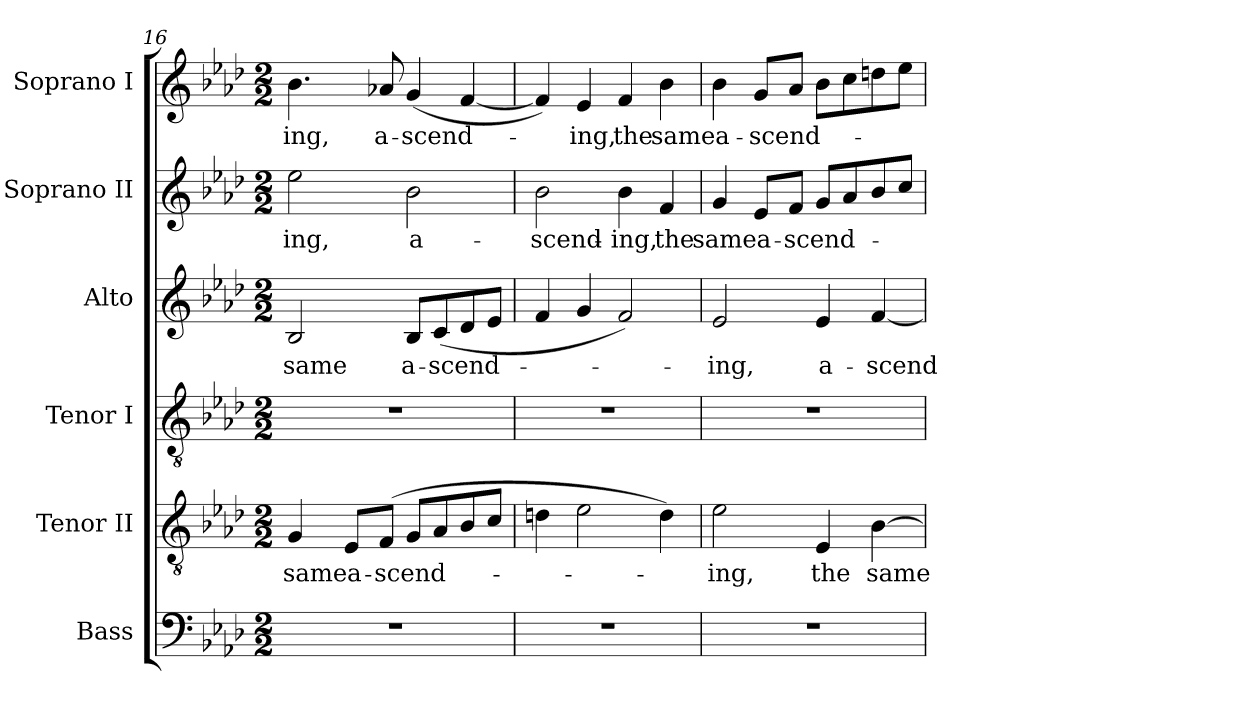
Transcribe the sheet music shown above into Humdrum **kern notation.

**kern	**kern	**text	**kern	**kern	**text	**kern	**text	**kern	**text
*part6	*part5	*part5	*part4	*part3	*part3	*part2	*part2	*part1	*part1
*staff6	*staff5	*staff5	*staff4	*staff3	*staff3	*staff2	*staff2	*staff1	*staff1
*I"Bass	*I"Tenor II	*	*I"Tenor I	*I"Alto	*	*I"Soprano II	*	*I"Soprano I	*
*I'B.	*I'T. II	*	*I'T. I	*I'A.	*	*I'S. II	*	*I'S. I	*
*clefF4	*clefGv2	*	*clefGv2	*clefG2	*	*clefG2	*	*clefG2	*
*	*ITrd7c12	*	*ITrd7c12	*	*	*	*	*	*
*k[b-e-a-d-]	*k[b-e-a-d-]	*	*k[b-e-a-d-]	*k[b-e-a-d-]	*	*k[b-e-a-d-]	*	*k[b-e-a-d-]	*
*A-:	*A-:	*	*A-:	*A-:	*	*A-:	*	*A-:	*
*M2/2	*M2/2	*	*M2/2	*M2/2	*	*M2/2	*	*M2/2	*
=16	=16	=16	=16	=16	=16	=16	=16	=16	=16
!	!	!LO:LY:b:color=#000000	!	!	!	!	!	!	!
!	!	!	!	!	!LO:LY:b:color=#000000	!	!	!	!
!	!	!	!	!	!	!	!LO:LY:b:color=#000000	!	!
!	!	!	!	!	!	!	!	!	!LO:LY:b:color=#000000
1r	4GGi/	same	1r	2B-i/	same	2ee-i\	-ing,	4.b-i\	-ing,
!	!	!LO:LY:b:color=#000000	!	!	!	!	!	!	!
.	8EE-i/L	a-	.	.	.	.	.	.	.
!	!	!LO:LY:b:color=#000000	!	!	!	!	!	!	!
!	!	!	!	!	!	!	!	!	!LO:LY:b:color=#000000
.	(8FFi/J	-scend-	.	.	.	.	.	8a-Xi/	a-
!	!	!	!	!	!LO:LY:b:color=#000000	!	!	!	!
!	!	!	!	!	!	!	!LO:LY:b:color=#000000	!	!
!	!	!	!	!	!	!	!	!	!LO:LY:b:color=#000000
.	8GGi/L	.	.	8B-i/L	a-	2b-i\	a-	(4gi/	-scend-
!	!	!	!	!	!LO:LY:b:color=#000000	!	!	!	!
.	8AA-i/	.	.	(8ci/	-scend-	.	.	.	.
.	8BB-i/	.	.	8d-i/	.	.	.	[<4fi/	.
.	8Ci/J	.	.	8e-i/J	.	.	.	.	.
=17	=17	=17	=17	=17	=17	=17	=17	=17	=17
!	!	!	!	!	!	!	!LO:LY:b:color=#000000	!	!
1r	4Dni\	.	1r	4fi/	.	2b-i\	-scend-	4fi/])	.
!	!	!	!	!	!	!	!	!	!LO:LY:b:color=#000000
.	2E-i\	.	.	4gi/	.	.	.	4e-i/	-ing,
!	!	!	!	!	!	!	!LO:LY:b:color=#000000	!	!
!	!	!	!	!	!	!	!	!	!LO:LY:b:color=#000000
.	.	.	.	2fi/)	.	4b-i\	-ing,	4fi/	the
!	!	!	!	!	!	!	!LO:LY:b:color=#000000	!	!
!	!	!	!	!	!	!	!	!	!LO:LY:b:color=#000000
.	4Di\)	.	.	.	.	4fi/	the	4b-i\	same
=18	=18	=18	=18	=18	=18	=18	=18	=18	=18
!	!	!LO:LY:b:color=#000000	!	!	!	!	!	!	!
!	!	!	!	!	!LO:LY:b:color=#000000	!	!	!	!
!	!	!	!	!	!	!	!LO:LY:b:color=#000000	!	!
!	!	!	!	!	!	!	!	!	!LO:LY:b:color=#000000
1r	2E-i\	-ing,	1r	2e-i/	-ing,	4gi/	same	4b-i\	a-
!	!	!	!	!	!	!	!LO:LY:b:color=#000000	!	!
!	!	!	!	!	!	!	!	!	!LO:LY:b:color=#000000
.	.	.	.	.	.	8e-i/L	a-	8gi/L	-scend-
!	!	!	!	!	!	!	!LO:LY:b:color=#000000	!	!
.	.	.	.	.	.	8fi/J	-scend-	8a-i/J	.
!	!	!LO:LY:b:color=#000000	!	!	!	!	!	!	!
!	!	!	!	!	!LO:LY:b:color=#000000	!	!	!	!
.	4EE-i/	the	.	4e-i/	a-	8gi/L	.	8b-i\L	.
.	.	.	.	.	.	8a-i/	.	8cci\	.
!	!	!LO:LY:b:color=#000000	!	!	!	!	!	!	!
!	!	!	!	!	!LO:LY:b:color=#000000	!	!	!	!
.	[>4BB-i\	same	.	[<4fi/	-scend-	8b-i/	.	8ddni\	.
.	.	.	.	.	.	8cci/J	.	8ee-i\J	.
=	=	=	=	=	=	=	=	=	=
*-	*-	*-	*-	*-	*-	*-	*-	*-	*-
